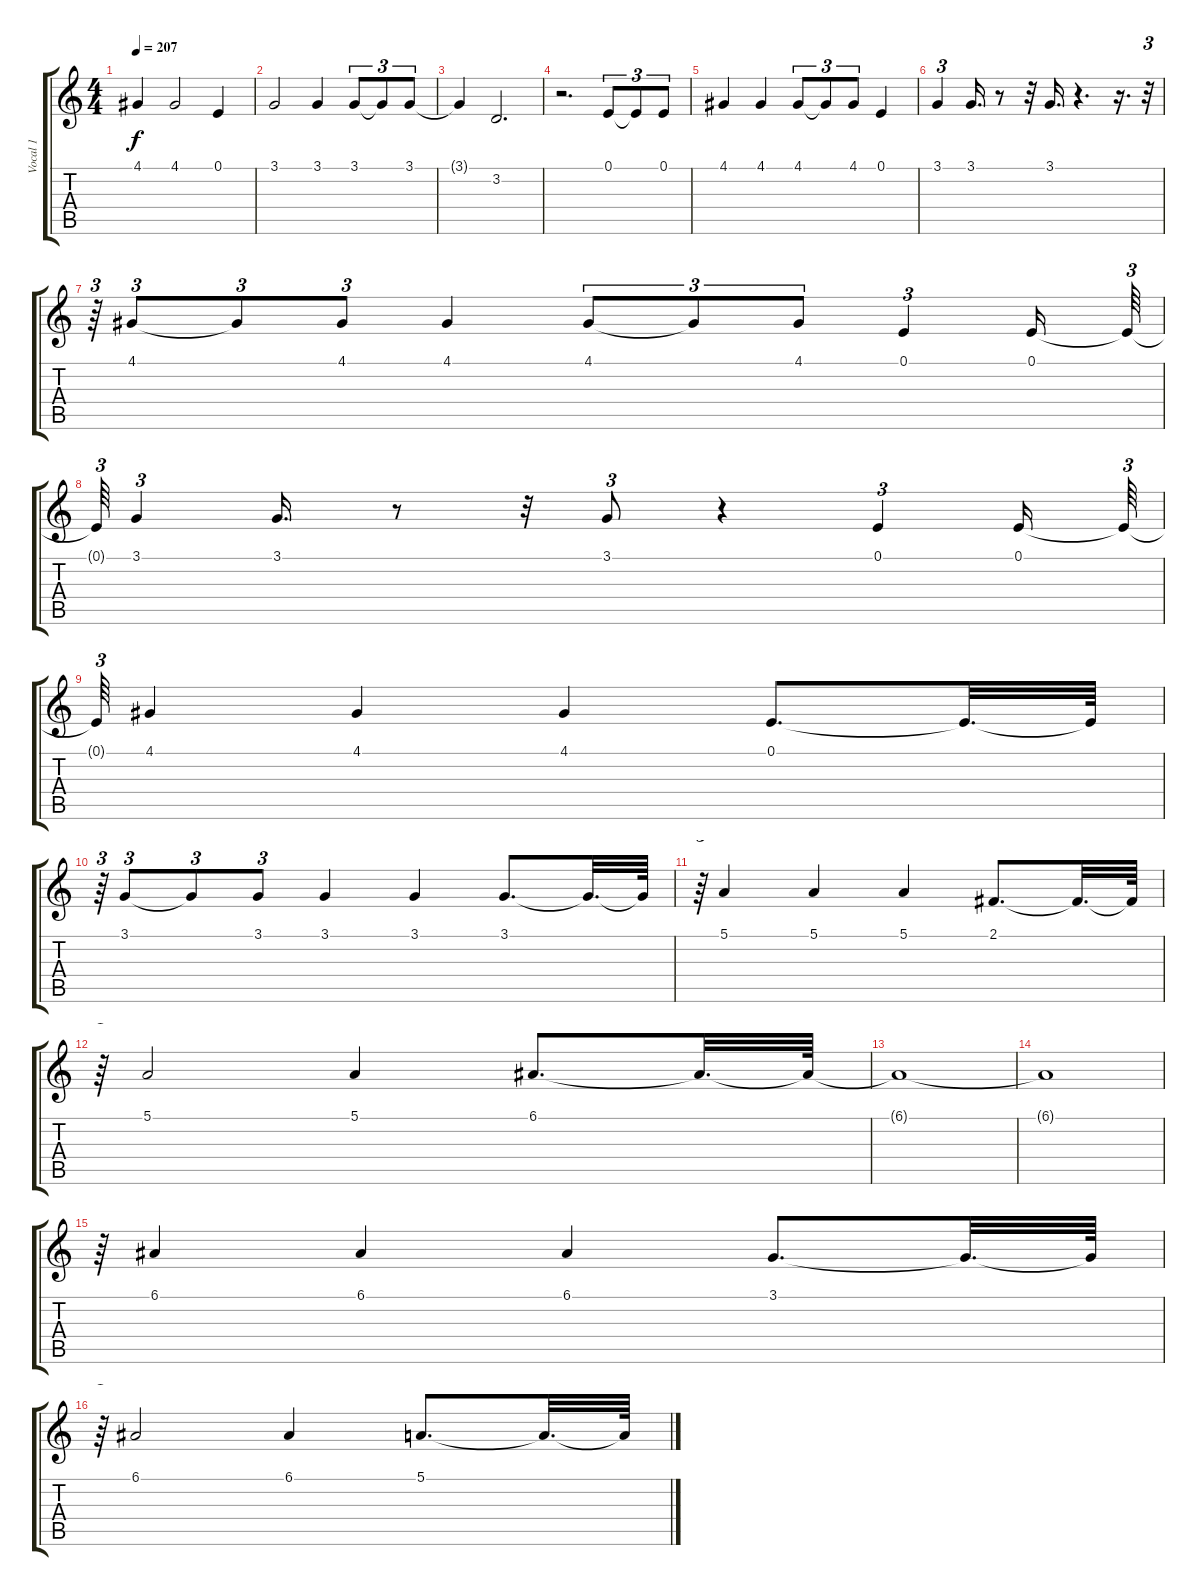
\track ("Vocal 1" "Vocal 1") {instrument lead2sawtooth}
\staff {score tabs}
\tuning (E4 B3 G3 D3 A2 E2) {hide}
\ts (4 4)
\tempo 207
\clef g2
\ks c
4.1.4{dy f} 4.1.2 0.1.4 |
3.1.2 3.1.4 3.1.8{tu (3 2)} 3.1{t}.8{tu (3 2)} 3.1.8{tu (3 2)} |
3.1{t}.4 3.2.2{d} |
r.2{d} 0.1.8{tu (3 2)} 0.1{t}.8{tu (3 2)} 0.1.8{tu (3 2)} |
4.1.4 4.1.4 4.1.8{tu (3 2)} 4.1{t}.8{tu (3 2)} 4.1.8{tu (3 2)} 0.1.4 |
3.1.4{tu (3 2)} 3.1.16{d} r.8 r.32 3.1.16{d} r.4{d} r.16{d} r.32{tu (3 2)} |
r.64{tu (3 2)} 4.1.8{tu (3 2)} 4.1{t}.8{tu (3 2)} 4.1.8{tu (3 2)} 4.1.4 4.1.8{tu (3 2)} 4.1{t}.8{tu (3 2)} 4.1.8{tu (3 2)} 0.1.4{tu (3 2)} 0.1.16 0.1{t}.64{tu (3 2)} |
0.1{t}.64{tu (3 2)} 3.1.4{tu (3 2)} 3.1.16{d} r.8 r.32 3.1.8{tu (3 2)} r.4 0.1.4{tu (3 2)} 0.1.16 0.1{t}.64{tu (3 2)} |
0.1{t}.64{tu (3 2)} 4.1.4 4.1.4 4.1.4 0.1.8{d} 0.1{t}.32{d} 0.1{t}.64 |
r.64{tu (3 2)} 3.1.8{tu (3 2)} 3.1{t}.8{tu (3 2)} 3.1.8{tu (3 2)} 3.1.4 3.1.4 3.1.8{d} 3.1{t}.32{d} 3.1{t}.64 |
r.64{tu (3 2)} 5.1.4 5.1.4 5.1.4 2.1.8{d} 2.1{t}.32{d} 2.1{t}.64 |
r.64{tu (3 2)} 5.1.2 5.1.4 6.1.8{d} 6.1{t}.32{d} 6.1{t}.64 |
6.1{t}.1 |
6.1{t}.1 |
r.64{tu (3 2)} 6.1.4 6.1.4 6.1.4 3.1.8{d} 3.1{t}.32{d} 3.1{t}.64 |
r.64{tu (3 2)} 6.1.2 6.1.4 5.1.8{d} 5.1{t}.32{d} 5.1{t}.64
